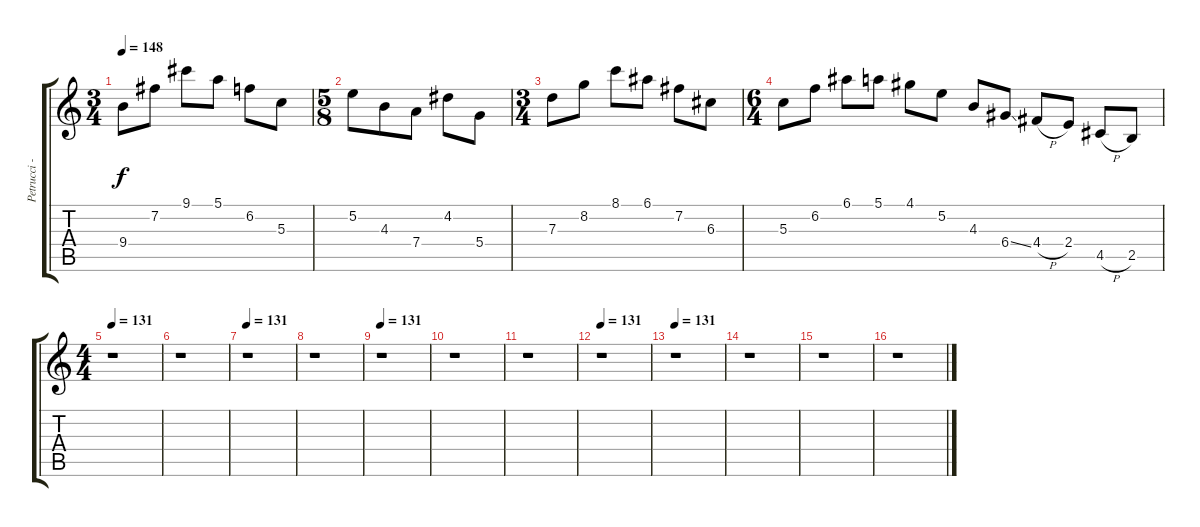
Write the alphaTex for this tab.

\track ("Petrucci - Distortion 6st." "Petrucci -") {instrument overdrivenguitar}
\staff {score tabs}
\tuning (E4 B3 G3 D3 A2 E2) {hide}
\ts (3 4)
\tempo 148
\clef g2
\ks c
9.4.8{dy f} 7.2.8 9.1.8 5.1.8 6.2.8 5.3.8 |
\ts (5 8)
5.2.8 4.3.8 7.4.8 4.2.8 5.4.8 |
\ts (3 4)
7.3.8 8.2.8 8.1.8 6.1.8 7.2.8 6.3.8 |
\ts (6 4)
5.3.8 6.2.8 6.1.8 5.1.8 4.1.8 5.2.8 4.3.8 6.4{ss}.8 4.4{h}.8 2.4.8 4.5{h}.8 2.5.8 |
\ts (4 4)
\tempo 131
r.1 |
r.1 |
\tempo 131
r.1 |
r.1 |
\tempo 131
r.1 |
r.1 |
r.1 |
\tempo 131
r.1 |
\tempo 131
r.1 |
r.1 |
r.1 |
r.1
